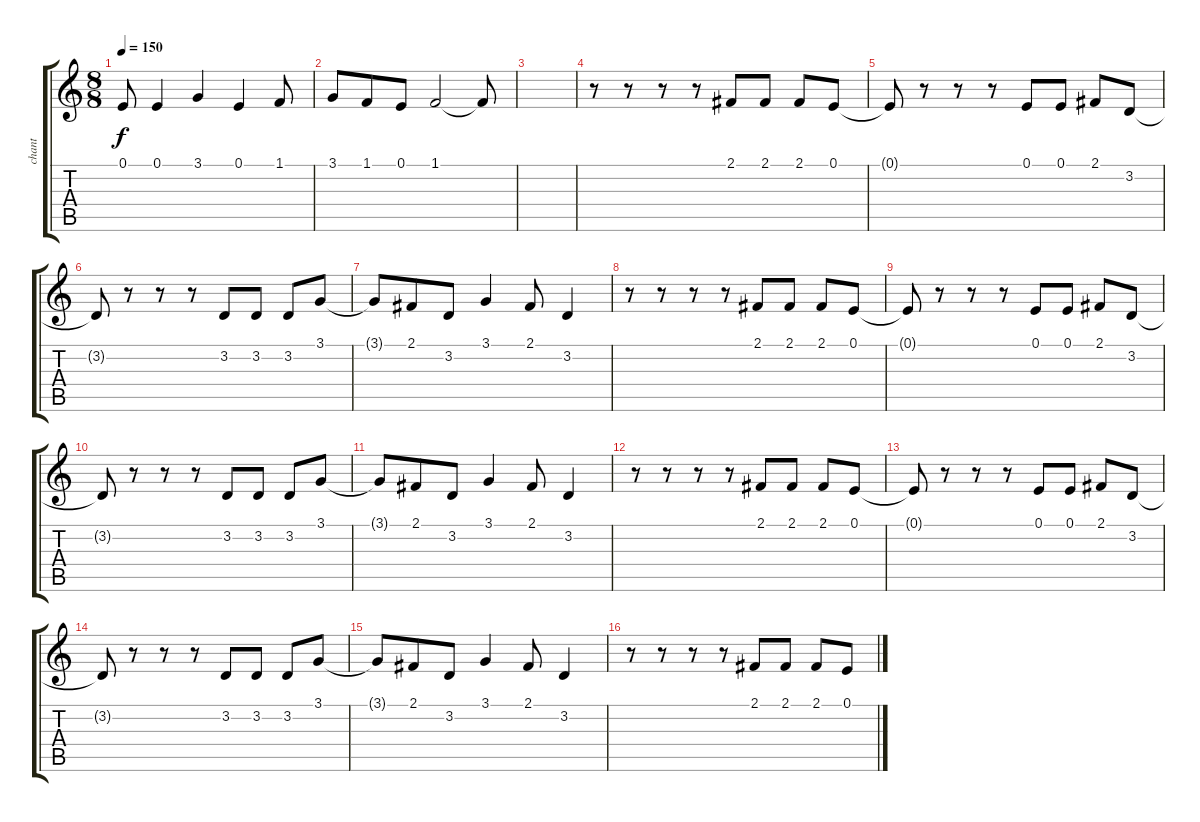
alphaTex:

\track ("chant" "chant") {instrument flute}
\staff {score tabs}
\tuning (E4 B3 G3 D3 A2 E2) {hide}
\ts (8 8)
\tempo 150
\clef g2
\ks c
0.1{t}.8{dy f} 0.1.4 3.1.4 0.1.4 1.1.8 |
3.1.8 1.1.8 0.1.8 1.1.2 1.1{t}.8 |
|
r.8 r.8 r.8 r.8 2.1.8 2.1.8 2.1.8 0.1.8 |
0.1{t}.8 r.8 r.8 r.8 0.1.8 0.1.8 2.1.8 3.2.8 |
3.2{t}.8 r.8 r.8 r.8 3.2.8 3.2.8 3.2.8 3.1.8 |
3.1{t}.8 2.1.8 3.2.8 3.1.4 2.1.8 3.2.4 |
r.8 r.8 r.8 r.8 2.1.8 2.1.8 2.1.8 0.1.8 |
0.1{t}.8 r.8 r.8 r.8 0.1.8 0.1.8 2.1.8 3.2.8 |
3.2{t}.8 r.8 r.8 r.8 3.2.8 3.2.8 3.2.8 3.1.8 |
3.1{t}.8 2.1.8 3.2.8 3.1.4 2.1.8 3.2.4 |
r.8 r.8 r.8 r.8 2.1.8 2.1.8 2.1.8 0.1.8 |
0.1{t}.8 r.8 r.8 r.8 0.1.8 0.1.8 2.1.8 3.2.8 |
3.2{t}.8 r.8 r.8 r.8 3.2.8 3.2.8 3.2.8 3.1.8 |
3.1{t}.8 2.1.8 3.2.8 3.1.4 2.1.8 3.2.4 |
r.8 r.8 r.8 r.8 2.1.8 2.1.8 2.1.8 0.1.8
